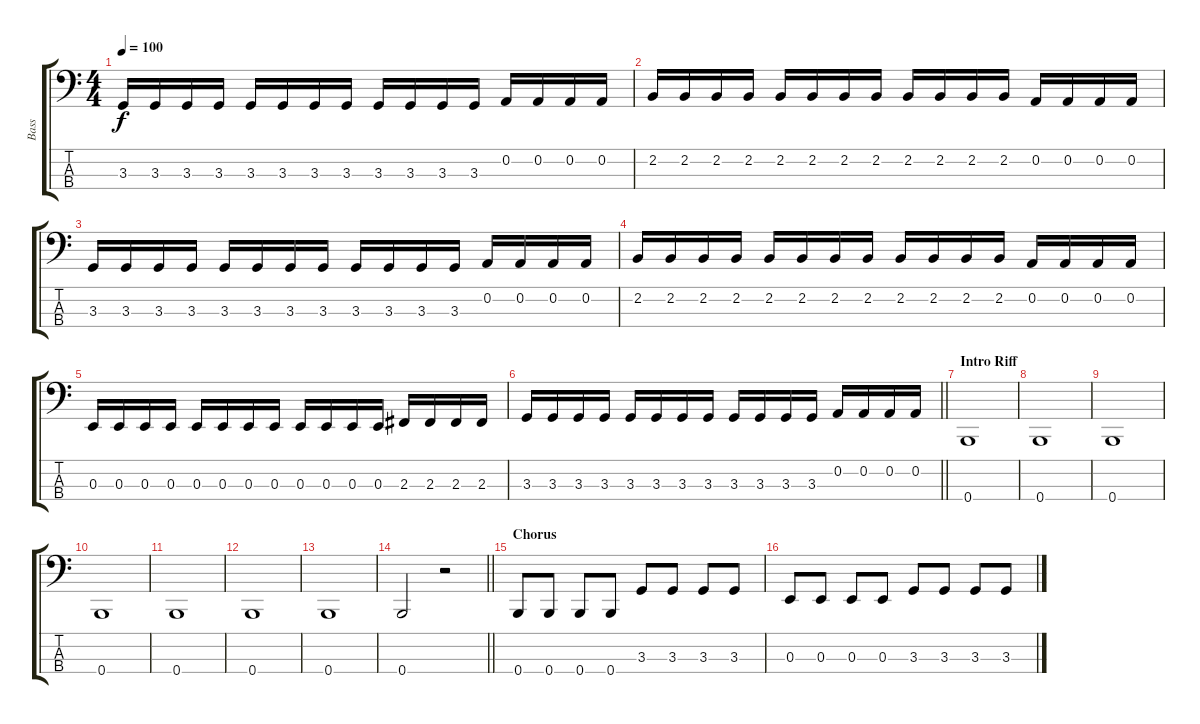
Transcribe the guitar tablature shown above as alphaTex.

\track ("Bass" "Bass") {instrument electricbassfinger}
\staff {score tabs}
\tuning (D2 A1 E1 B0) {hide}
\ts (4 4)
\tempo 100
\clef f4
\ks c
3.3.16{dy f} 3.3.16 3.3.16 3.3.16 3.3.16 3.3.16 3.3.16 3.3.16 3.3.16 3.3.16 3.3.16 3.3.16 0.2.16 0.2.16 0.2.16 0.2.16 |
2.2.16 2.2.16 2.2.16 2.2.16 2.2.16 2.2.16 2.2.16 2.2.16 2.2.16 2.2.16 2.2.16 2.2.16 0.2.16 0.2.16 0.2.16 0.2.16 |
3.3.16 3.3.16 3.3.16 3.3.16 3.3.16 3.3.16 3.3.16 3.3.16 3.3.16 3.3.16 3.3.16 3.3.16 0.2.16 0.2.16 0.2.16 0.2.16 |
2.2.16 2.2.16 2.2.16 2.2.16 2.2.16 2.2.16 2.2.16 2.2.16 2.2.16 2.2.16 2.2.16 2.2.16 0.2.16 0.2.16 0.2.16 0.2.16 |
0.3.16 0.3.16 0.3.16 0.3.16 0.3.16 0.3.16 0.3.16 0.3.16 0.3.16 0.3.16 0.3.16 0.3.16 2.3.16 2.3.16 2.3.16 2.3.16 |
\barLineRight lightlight
3.3.16 3.3.16 3.3.16 3.3.16 3.3.16 3.3.16 3.3.16 3.3.16 3.3.16 3.3.16 3.3.16 3.3.16 0.2.16 0.2.16 0.2.16 0.2.16 |
\section ("" "Intro Riff")
0.4.1 |
0.4.1 |
0.4.1 |
0.4.1 |
0.4.1 |
0.4.1 |
0.4.1 |
\barLineRight lightlight
0.4.2 r.2 |
\section ("" "Chorus")
0.4.8 0.4.8 0.4.8 0.4.8 3.3.8 3.3.8 3.3.8 3.3.8 |
0.3.8 0.3.8 0.3.8 0.3.8 3.3.8 3.3.8 3.3.8 3.3.8
